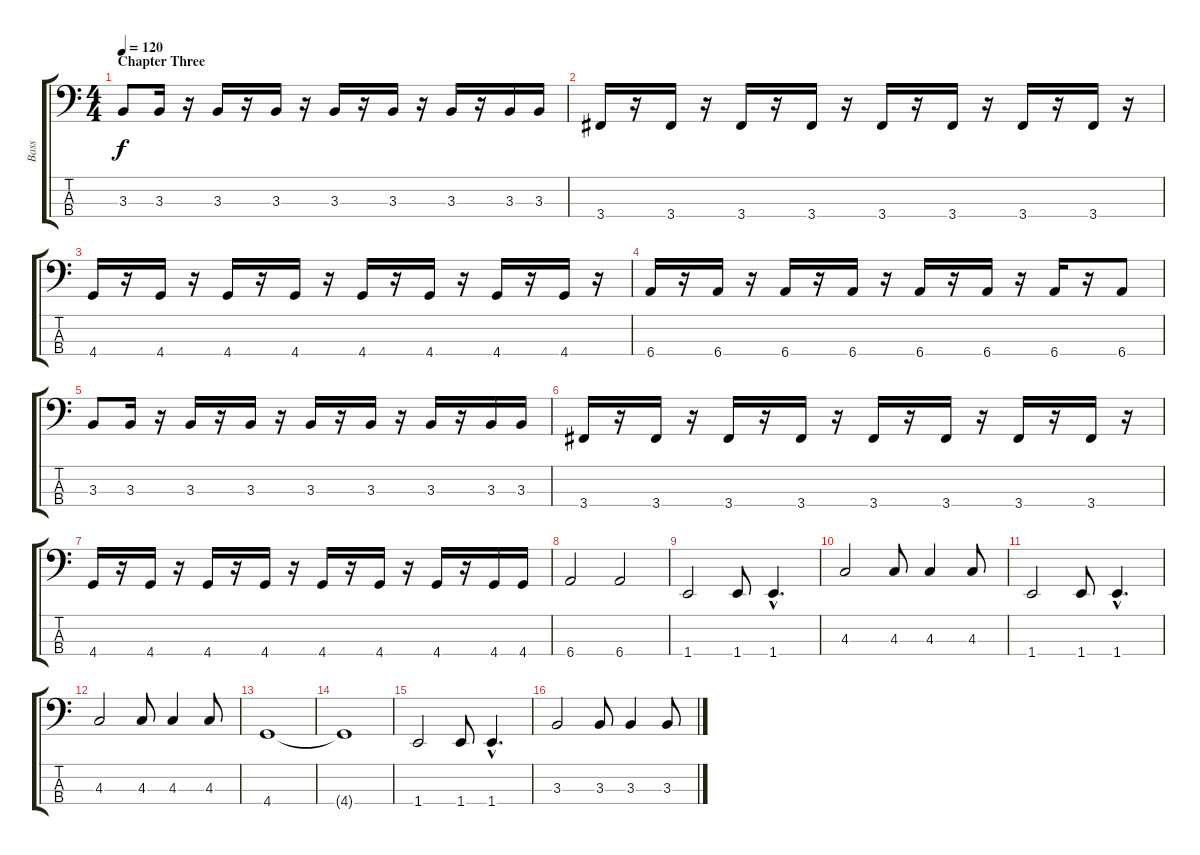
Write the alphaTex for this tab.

\track ("Bass" "Bass") {instrument electricbassfinger}
\staff {score tabs}
\tuning (Gb2 Db2 Ab1 Eb1) {hide}
\ts (4 4)
\section ("" "Chapter Three")
\tempo 120
\clef f4
\ks c
3.3.8{dy f} 3.3.16 r.16 3.3.16 r.16 3.3.16 r.16 3.3.16 r.16 3.3.16 r.16 3.3.16 r.16 3.3.16 3.3.16 |
3.4.16 r.16 3.4.16 r.16 3.4.16 r.16 3.4.16 r.16 3.4.16 r.16 3.4.16 r.16 3.4.16 r.16 3.4.16 r.16 |
4.4.16 r.16 4.4.16 r.16 4.4.16 r.16 4.4.16 r.16 4.4.16 r.16 4.4.16 r.16 4.4.16 r.16 4.4.16 r.16 |
6.4.16 r.16 6.4.16 r.16 6.4.16 r.16 6.4.16 r.16 6.4.16 r.16 6.4.16 r.16 6.4.16 r.16 6.4.8 |
3.3.8 3.3.16 r.16 3.3.16 r.16 3.3.16 r.16 3.3.16 r.16 3.3.16 r.16 3.3.16 r.16 3.3.16 3.3.16 |
3.4.16 r.16 3.4.16 r.16 3.4.16 r.16 3.4.16 r.16 3.4.16 r.16 3.4.16 r.16 3.4.16 r.16 3.4.16 r.16 |
4.4.16 r.16 4.4.16 r.16 4.4.16 r.16 4.4.16 r.16 4.4.16 r.16 4.4.16 r.16 4.4.16 r.16 4.4.16 4.4.16 |
6.4.2 6.4.2 |
1.4.2 1.4.8 1.4{hac}.4{d} |
4.3.2 4.3.8 4.3.4 4.3.8 |
1.4.2 1.4.8 1.4{hac}.4{d} |
4.3.2 4.3.8 4.3.4 4.3.8 |
4.4.1 |
4.4{t}.1 |
1.4.2 1.4.8 1.4{hac}.4{d} |
3.3.2 3.3.8 3.3.4 3.3.8
